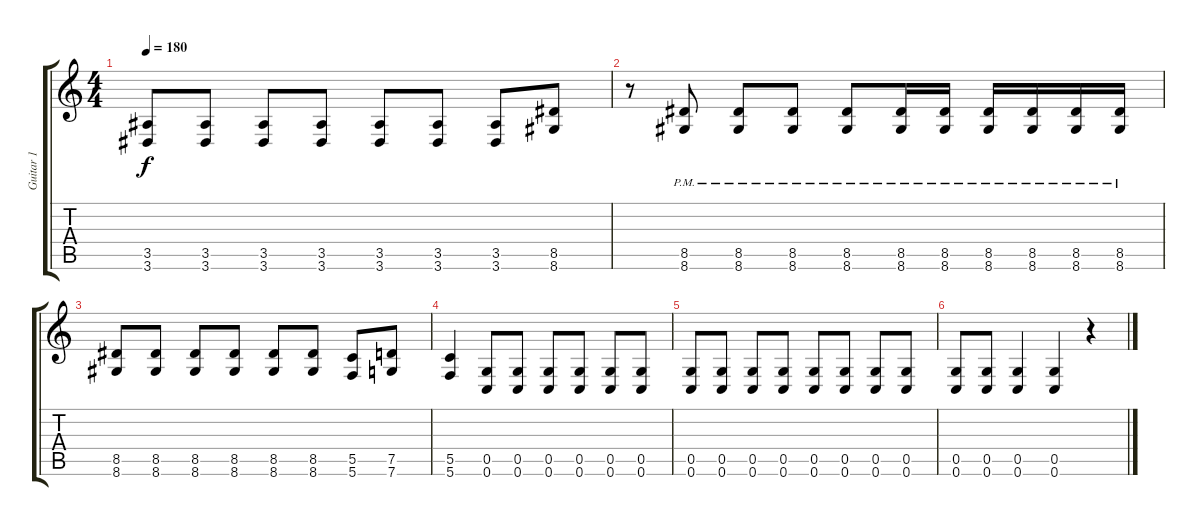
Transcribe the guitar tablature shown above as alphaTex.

\track ("Guitar 1" "Guitar 1") {instrument distortionguitar}
\staff {score tabs}
\tuning (D4 A3 F3 C3 G2 C2) {hide}
\ts (4 4)
\tempo 180
\clef g2
\ks c
(3.5{t} 3.6{t}).8{dy f} (3.5 3.6).8 (3.5 3.6).8 (3.5 3.6).8 (3.5 3.6).8 (3.5 3.6).8 (3.5 3.6).8 (8.5 8.6).8 |
r.8 (8.5{pm} 8.6{pm}).8 (8.5{pm} 8.6{pm}).8 (8.5{pm} 8.6{pm}).8 (8.5{pm} 8.6{pm}).8 (8.5{pm} 8.6{pm}).16 (8.5{pm} 8.6{pm}).16 (8.5{pm} 8.6{pm}).16 (8.5{pm} 8.6{pm}).16 (8.5{pm} 8.6{pm}).16 (8.5{pm} 8.6{pm}).16 |
(8.5 8.6).8 (8.5 8.6).8 (8.5 8.6).8 (8.5 8.6).8 (8.5 8.6).8 (8.5 8.6).8 (5.5 5.6).8 (7.5 7.6).8 |
(5.5 5.6).4 (0.5 0.6).8 (0.5 0.6).8 (0.5 0.6).8 (0.5 0.6).8 (0.5 0.6).8 (0.5 0.6).8 |
(0.5 0.6).8 (0.5 0.6).8 (0.5 0.6).8 (0.5 0.6).8 (0.5 0.6).8 (0.5 0.6).8 (0.5 0.6).8 (0.5 0.6).8 |
(0.5 0.6).8 (0.5 0.6).8 (0.5 0.6).4 (0.5 0.6).4 r.4
